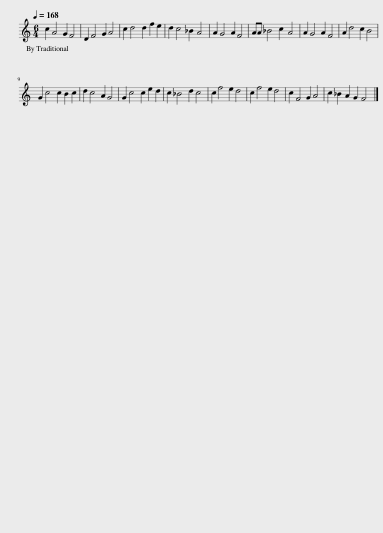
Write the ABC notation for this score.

X:1
L:1/8
Q:1/4=168
M:6/4
I:linebreak $
K:C
V:1 treble
V:1
 c2 A4 G2 F4 | D2 F4 G2 A4 | c2 d4 d2 f2 e2 | d2 c4 _B2 A4 | A2 G4 A2 F4 | %5
 AA _B4 c2 A4 | A2 G4 A2 F4 | A2 d4 c2 B4 |$ G2 c4 c2 B2 c2 | d2 c4 A2 G4 | %10
 G2 c4 c2 e2 d2 | c2 _B4 d2 c4 | c2 f4 e2 d4 | c2 f4 e2 d4 | c2 F4 G2 A4 | %15
 c2 _B2 A2 G2 F4 |] %16
